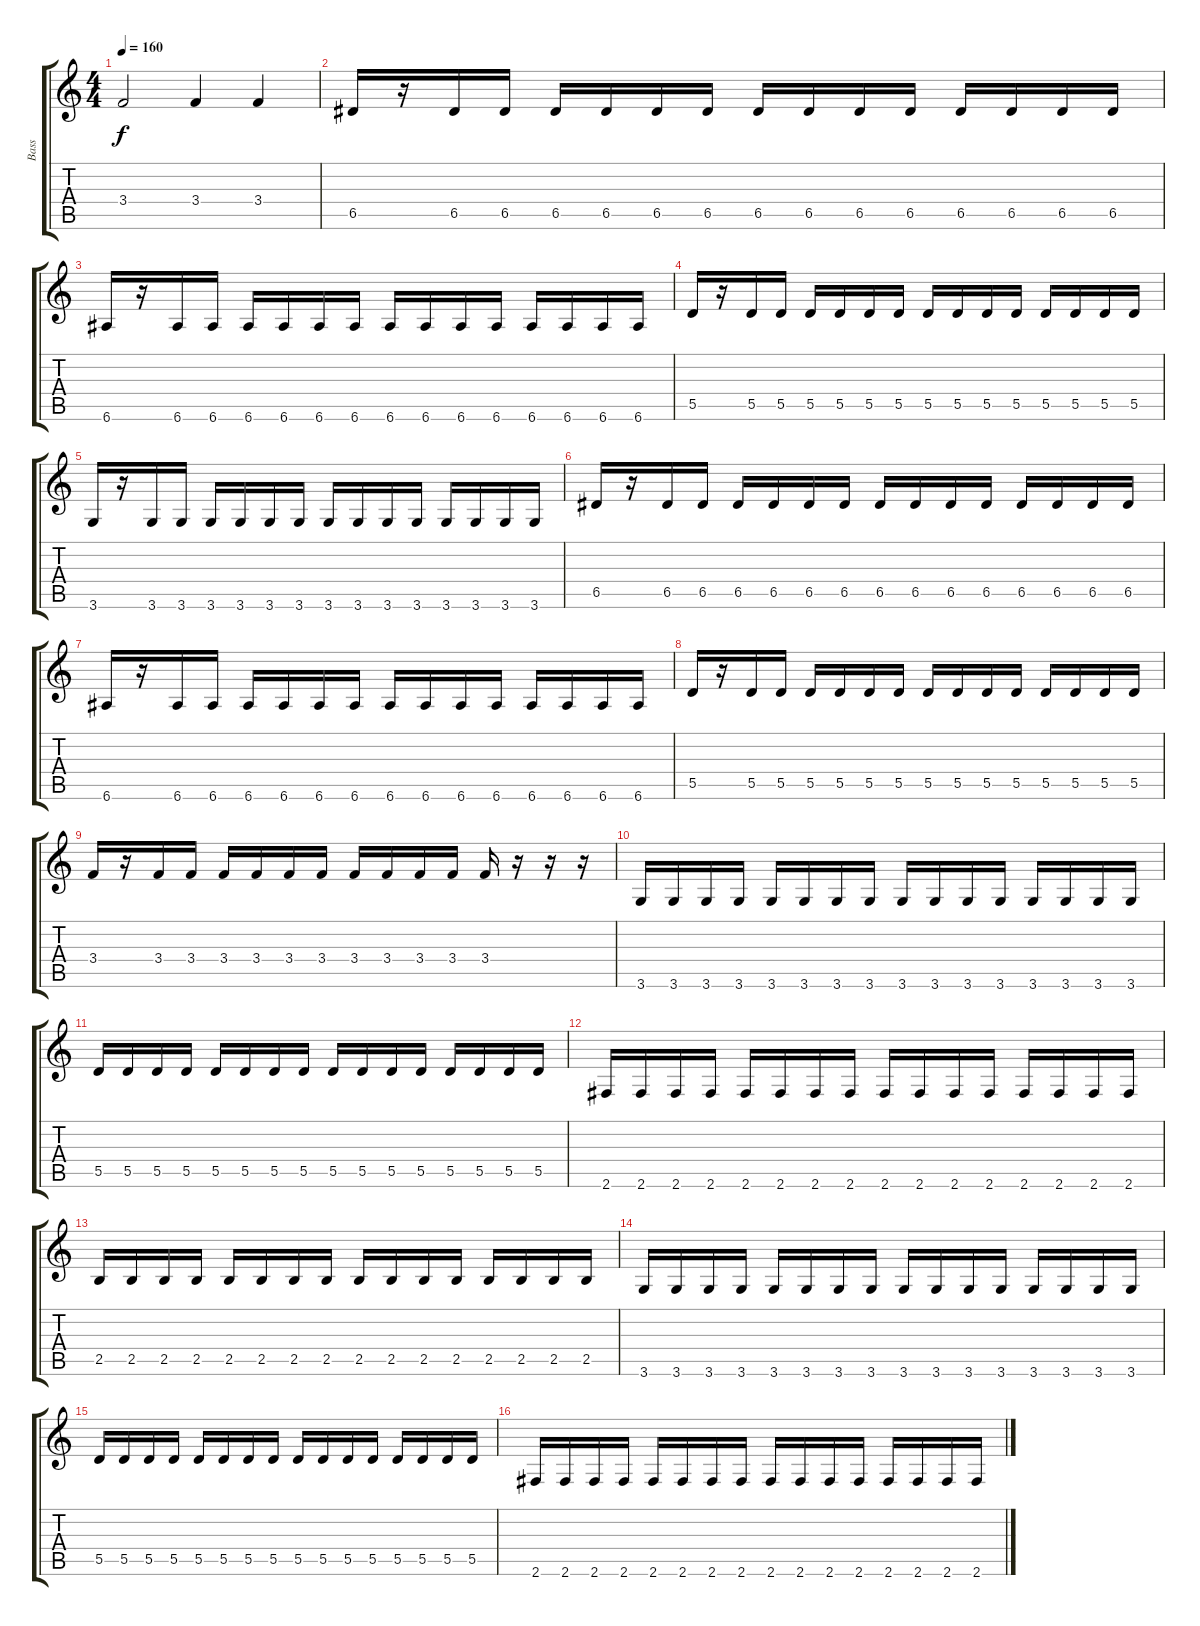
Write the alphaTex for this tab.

\track ("Bass" "Bass") {instrument electricbasspick}
\staff {score tabs}
\tuning (E4 B3 G3 D3 A2 E2) {hide}
\ts (4 4)
\tempo 160
\clef g2
\ks c
3.4.2{dy f} 3.4.4 3.4.4 |
6.5.16 r.16 6.5.16 6.5.16 6.5.16 6.5.16 6.5.16 6.5.16 6.5.16 6.5.16 6.5.16 6.5.16 6.5.16 6.5.16 6.5.16 6.5.16 |
6.6.16 r.16 6.6.16 6.6.16 6.6.16 6.6.16 6.6.16 6.6.16 6.6.16 6.6.16 6.6.16 6.6.16 6.6.16 6.6.16 6.6.16 6.6.16 |
5.5.16 r.16 5.5.16 5.5.16 5.5.16 5.5.16 5.5.16 5.5.16 5.5.16 5.5.16 5.5.16 5.5.16 5.5.16 5.5.16 5.5.16 5.5.16 |
3.6.16 r.16 3.6.16 3.6.16 3.6.16 3.6.16 3.6.16 3.6.16 3.6.16 3.6.16 3.6.16 3.6.16 3.6.16 3.6.16 3.6.16 3.6.16 |
6.5.16 r.16 6.5.16 6.5.16 6.5.16 6.5.16 6.5.16 6.5.16 6.5.16 6.5.16 6.5.16 6.5.16 6.5.16 6.5.16 6.5.16 6.5.16 |
6.6.16 r.16 6.6.16 6.6.16 6.6.16 6.6.16 6.6.16 6.6.16 6.6.16 6.6.16 6.6.16 6.6.16 6.6.16 6.6.16 6.6.16 6.6.16 |
5.5.16 r.16 5.5.16 5.5.16 5.5.16 5.5.16 5.5.16 5.5.16 5.5.16 5.5.16 5.5.16 5.5.16 5.5.16 5.5.16 5.5.16 5.5.16 |
3.4.16 r.16 3.4.16 3.4.16 3.4.16 3.4.16 3.4.16 3.4.16 3.4.16 3.4.16 3.4.16 3.4.16 3.4.16 r.16 r.16 r.16 |
3.6.16 3.6.16 3.6.16 3.6.16 3.6.16 3.6.16 3.6.16 3.6.16 3.6.16 3.6.16 3.6.16 3.6.16 3.6.16 3.6.16 3.6.16 3.6.16 |
5.5.16 5.5.16 5.5.16 5.5.16 5.5.16 5.5.16 5.5.16 5.5.16 5.5.16 5.5.16 5.5.16 5.5.16 5.5.16 5.5.16 5.5.16 5.5.16 |
2.6.16 2.6.16 2.6.16 2.6.16 2.6.16 2.6.16 2.6.16 2.6.16 2.6.16 2.6.16 2.6.16 2.6.16 2.6.16 2.6.16 2.6.16 2.6.16 |
2.5.16 2.5.16 2.5.16 2.5.16 2.5.16 2.5.16 2.5.16 2.5.16 2.5.16 2.5.16 2.5.16 2.5.16 2.5.16 2.5.16 2.5.16 2.5.16 |
3.6.16 3.6.16 3.6.16 3.6.16 3.6.16 3.6.16 3.6.16 3.6.16 3.6.16 3.6.16 3.6.16 3.6.16 3.6.16 3.6.16 3.6.16 3.6.16 |
5.5.16 5.5.16 5.5.16 5.5.16 5.5.16 5.5.16 5.5.16 5.5.16 5.5.16 5.5.16 5.5.16 5.5.16 5.5.16 5.5.16 5.5.16 5.5.16 |
2.6.16 2.6.16 2.6.16 2.6.16 2.6.16 2.6.16 2.6.16 2.6.16 2.6.16 2.6.16 2.6.16 2.6.16 2.6.16 2.6.16 2.6.16 2.6.16
